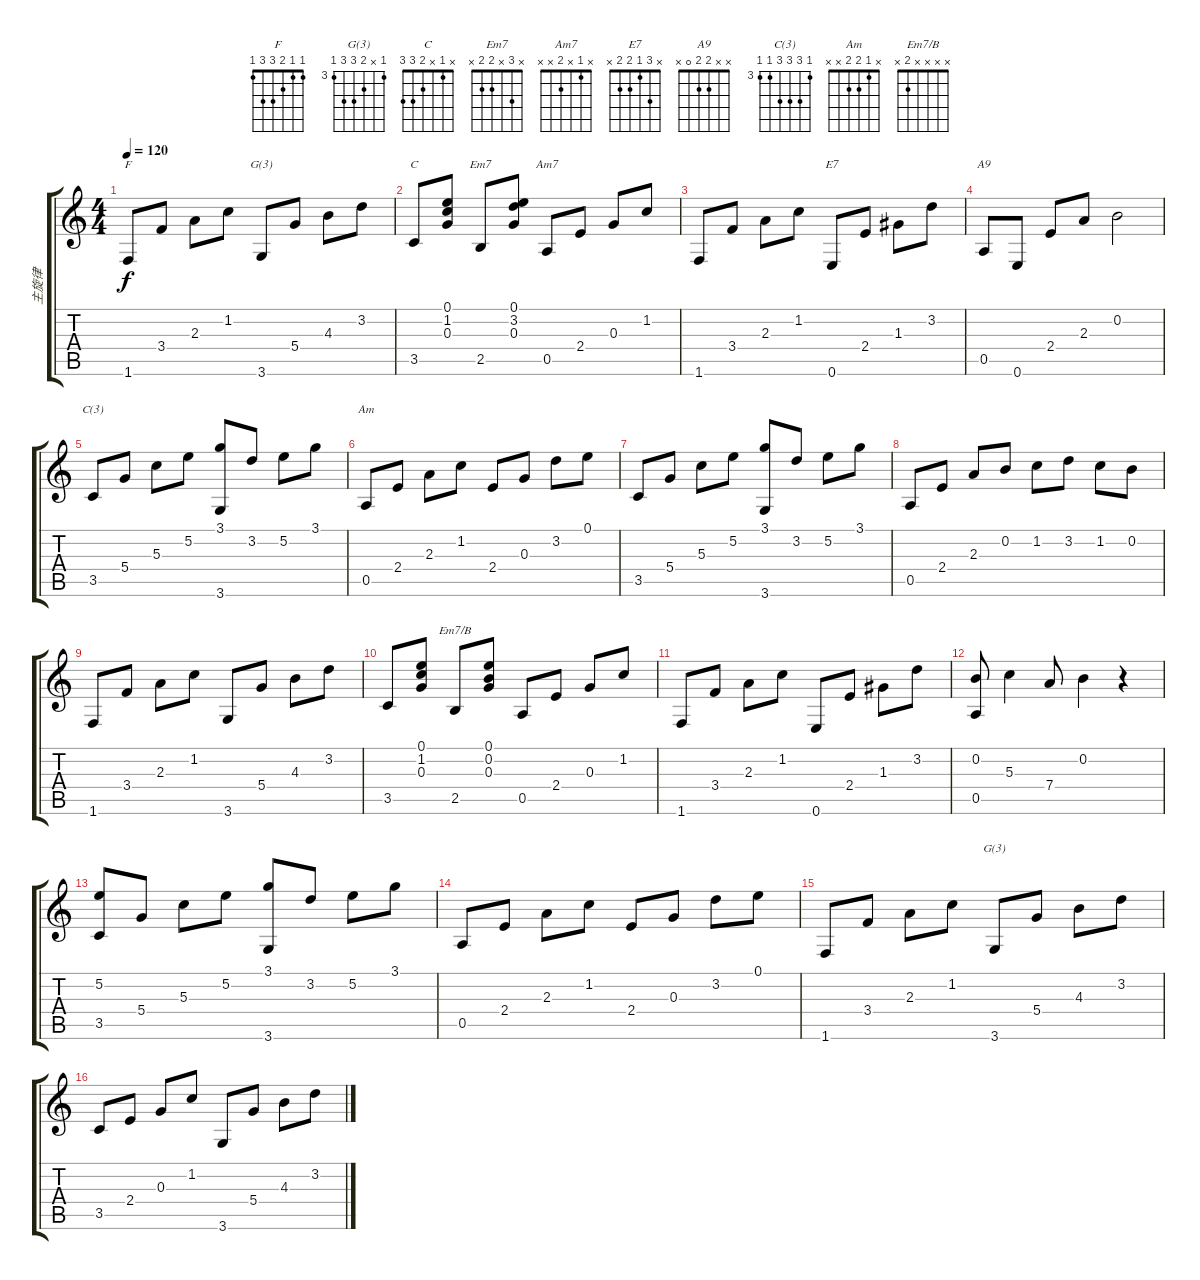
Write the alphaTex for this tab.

\track ("主旋律" "主旋律") {instrument acousticguitarnylon}
\staff {score tabs}
\tuning (E4 B3 G3 D3 A2 E2) {hide}
\chord ("F" 1 1 2 3 3 1)
\chord ("G(3)" 3 3 4 5 5 3) {firstfret 3}
\chord ("C" x 1 x 2 3 3)
\chord ("Em7" x 3 x 2 2 x)
\chord ("Am7" x 1 x 2 x x)
\chord ("E7" x 3 1 2 2 x)
\chord ("A9" x x 2 2 0 x)
\chord ("C(3)" 3 5 5 5 3 3) {firstfret 3}
\chord ("Am" x 1 2 2 x x)
\chord ("Em7/B" x x x x 2 x)
\chord ("G(3)" 3 x 4 5 5 3) {firstfret 3}
\ts (4 4)
\tempo 120
\clef g2
\ks c
1.6.8{ch "F" dy f} 3.4.8 2.3.8 1.2.8 3.6.8{ch "G(3)"} 5.4.8 4.3.8 3.2.8 |
3.5.8{ch "C"} (0.1 1.2 0.3).8 2.5.8{ch "Em7"} (0.1 3.2 0.3).8 0.5.8{ch "Am7"} 2.4.8 0.3.8 1.2.8 |
1.6.8 3.4.8 2.3.8 1.2.8 0.6.8{ch "E7"} 2.4.8 1.3.8 3.2.8 |
0.5.8{ch "A9"} 0.6.8 2.4.8 2.3.8 0.2.2 |
3.5.8{ch "C(3)"} 5.4.8 5.3.8 5.2.8 (3.1 3.6).8 3.2.8 5.2.8 3.1.8 |
0.5.8{ch "Am"} 2.4.8 2.3.8 1.2.8 2.4.8 0.3.8 3.2.8 0.1.8 |
3.5.8 5.4.8 5.3.8 5.2.8 (3.1 3.6).8 3.2.8 5.2.8 3.1.8 |
0.5.8 2.4.8 2.3.8 0.2.8 1.2.8 3.2.8 1.2.8 0.2.8 |
1.6.8 3.4.8 2.3.8 1.2.8 3.6.8 5.4.8 4.3.8 3.2.8 |
3.5.8 (0.1 1.2 0.3).8 2.5.8{ch "Em7/B"} (0.1 0.2 0.3).8 0.5.8 2.4.8 0.3.8 1.2.8 |
1.6.8 3.4.8 2.3.8 1.2.8 0.6.8 2.4.8 1.3.8 3.2.8 |
(0.2 0.5).8 5.3.4 7.4.8 0.2.4 r.4 |
(5.2 3.5).8 5.4.8 5.3.8 5.2.8 (3.1 3.6).8 3.2.8 5.2.8 3.1.8 |
0.5.8 2.4.8 2.3.8 1.2.8 2.4.8 0.3.8 3.2.8 0.1.8 |
1.6.8 3.4.8 2.3.8 1.2.8 3.6.8{ch "G(3)"} 5.4.8 4.3.8 3.2.8 |
3.5.8 2.4.8 0.3.8 1.2.8 3.6.8 5.4.8 4.3.8 3.2.8
